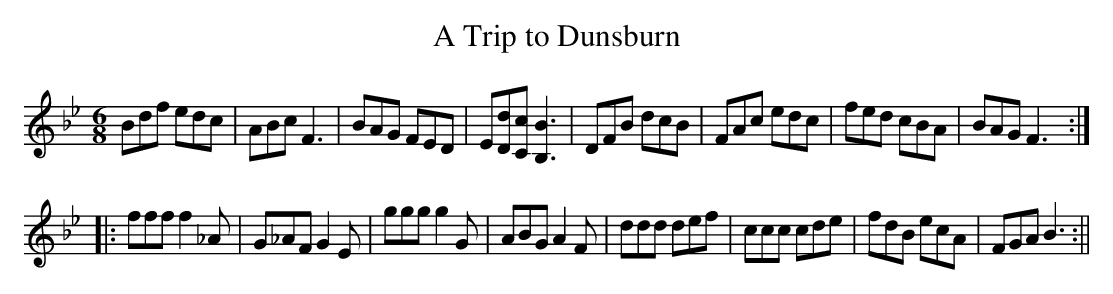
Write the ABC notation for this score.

X:1
T:Trip to Dunsburn, A
M:6/8
L:1/8
K:Bb
Bdf edc|ABc F3|BAG FED|E[Dd][Cc] [B,3B3]|DFB dcB|FAc edc|fed cBA|BAG F3:|
|:fff f2_A|G_AF G2E|ggg g2G|ABG A2F|ddd def|ccc cde|fdB ecA|FGA B3:||
